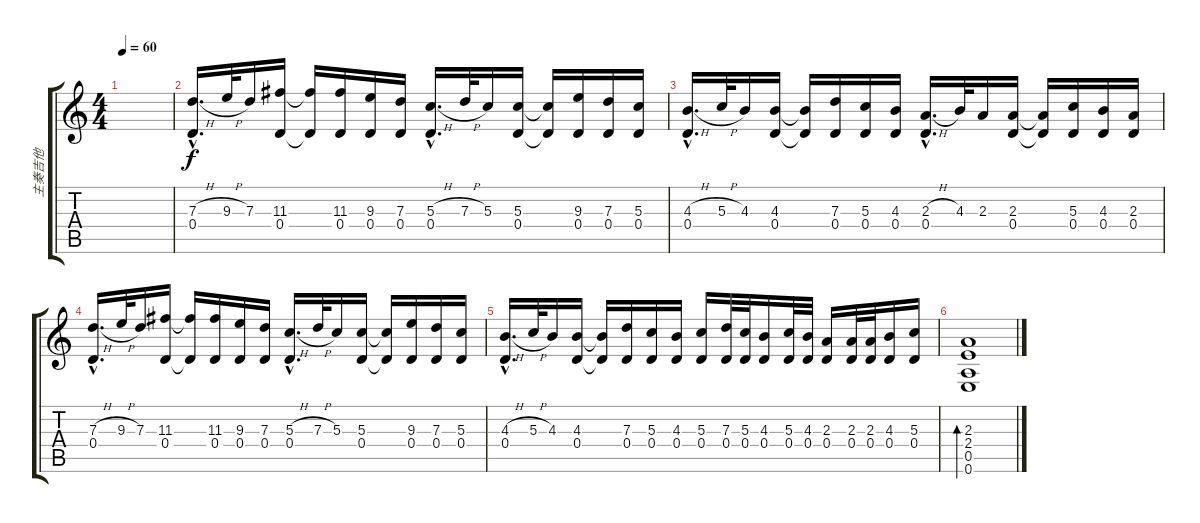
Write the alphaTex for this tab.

\track ("主奏吉他" "主奏吉他") {instrument acousticguitarsteel}
\staff {score tabs}
\tuning (E4 B3 G3 D3 A2 E2) {hide}
\ts (4 4)
\tempo 60
\clef g2
\ks c
|
(7.3{h hac} 0.4{hac}).16{d} 9.3{h}.32 7.3.16 (11.3 0.4).16 (11.3{t} 0.4{t}).16 (11.3 0.4).16 (9.3 0.4).16 (7.3 0.4).16 (5.3{h hac} 0.4{hac}).16{d} 7.3{h}.32 5.3.16 (5.3 0.4).16 (5.3{t} 0.4{t}).16 (9.3 0.4).16 (7.3 0.4).16 (5.3 0.4).16 |
(4.3{h hac} 0.4{hac}).16{d} 5.3{h}.32 4.3.16 (4.3 0.4).16 (4.3{t} 0.4{t}).16 (7.3 0.4).16 (5.3 0.4).16 (4.3 0.4).16 (2.3{h hac} 0.4{hac}).16{d} 4.3.32 2.3.16 (2.3 0.4).16 (2.3{t} 0.4{t}).16 (5.3 0.4).16 (4.3 0.4).16 (2.3 0.4).16 |
(7.3{h hac} 0.4{hac}).16{d} 9.3{h}.32 7.3.16 (11.3 0.4).16 (11.3{t} 0.4{t}).16 (11.3 0.4).16 (9.3 0.4).16 (7.3 0.4).16 (5.3{h hac} 0.4{hac}).16{d} 7.3{h}.32 5.3.16 (5.3 0.4).16 (5.3{t} 0.4{t}).16 (9.3 0.4).16 (7.3 0.4).16 (5.3 0.4).16 |
(4.3{h hac} 0.4{hac}).16{d} 5.3{h}.32 4.3.16 (4.3 0.4).16 (4.3{t} 0.4{t}).16 (7.3 0.4).16 (5.3 0.4).16 (4.3 0.4).16 (5.3 0.4).16 (7.3 0.4).32 (5.3 0.4).32 (4.3 0.4).16 (5.3 0.4).32 (4.3 0.4).32 (2.3 0.4).16 (2.3 0.4).32 (2.3 0.4).32 (4.3 0.4).16 (5.3 0.4).16 |
(2.3 2.4 0.5 0.6).1{bd 60}
